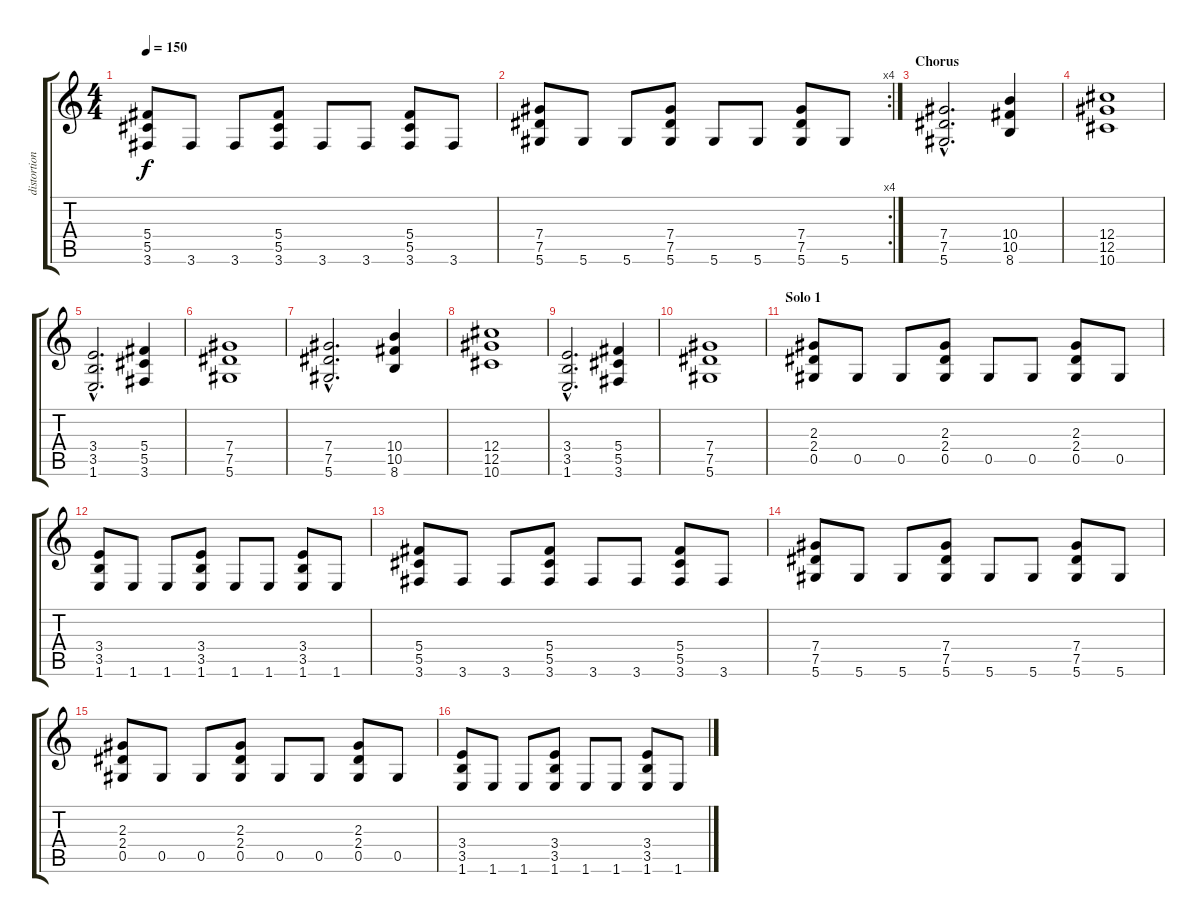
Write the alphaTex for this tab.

\track ("distortion guitar 1" "distortion") {instrument distortionguitar}
\staff {score tabs}
\tuning (Eb4 Bb3 Gb3 Db3 Ab2 Eb2) {hide}
\ts (4 4)
\tempo 150
\clef g2
\ks c
(5.4 5.5 3.6).8{dy f} 3.6.8 3.6.8 (5.4 5.5 3.6).8 3.6.8 3.6.8 (5.4 5.5 3.6).8 3.6.8 |
\rc 4
(7.4 7.5 5.6).8 5.6.8 5.6.8 (7.4 7.5 5.6).8 5.6.8 5.6.8 (7.4 7.5 5.6).8 5.6.8 |
\section ("" "Chorus")
(7.4{hac} 7.5{hac} 5.6{hac}).2{d} (10.4 10.5 8.6).4 |
(12.4 12.5 10.6).1 |
(3.4{hac} 3.5{hac} 1.6{hac}).2{d} (5.4 5.5 3.6).4 |
(7.4 7.5 5.6).1 |
(7.4{hac} 7.5{hac} 5.6{hac}).2{d} (10.4 10.5 8.6).4 |
(12.4 12.5 10.6).1 |
(3.4{hac} 3.5{hac} 1.6{hac}).2{d} (5.4 5.5 3.6).4 |
(7.4 7.5 5.6).1 |
\section ("" "Solo 1 ")
(2.3 2.4 0.5).8 0.5.8 0.5.8 (2.3 2.4 0.5).8 0.5.8 0.5.8 (2.3 2.4 0.5).8 0.5.8 |
(3.4 3.5 1.6).8 1.6.8 1.6.8 (3.4 3.5 1.6).8 1.6.8 1.6.8 (3.4 3.5 1.6).8 1.6.8 |
(5.4 5.5 3.6).8 3.6.8 3.6.8 (5.4 5.5 3.6).8 3.6.8 3.6.8 (5.4 5.5 3.6).8 3.6.8 |
(7.4 7.5 5.6).8 5.6.8 5.6.8 (7.4 7.5 5.6).8 5.6.8 5.6.8 (7.4 7.5 5.6).8 5.6.8 |
(2.3 2.4 0.5).8 0.5.8 0.5.8 (2.3 2.4 0.5).8 0.5.8 0.5.8 (2.3 2.4 0.5).8 0.5.8 |
(3.4 3.5 1.6).8 1.6.8 1.6.8 (3.4 3.5 1.6).8 1.6.8 1.6.8 (3.4 3.5 1.6).8 1.6.8
